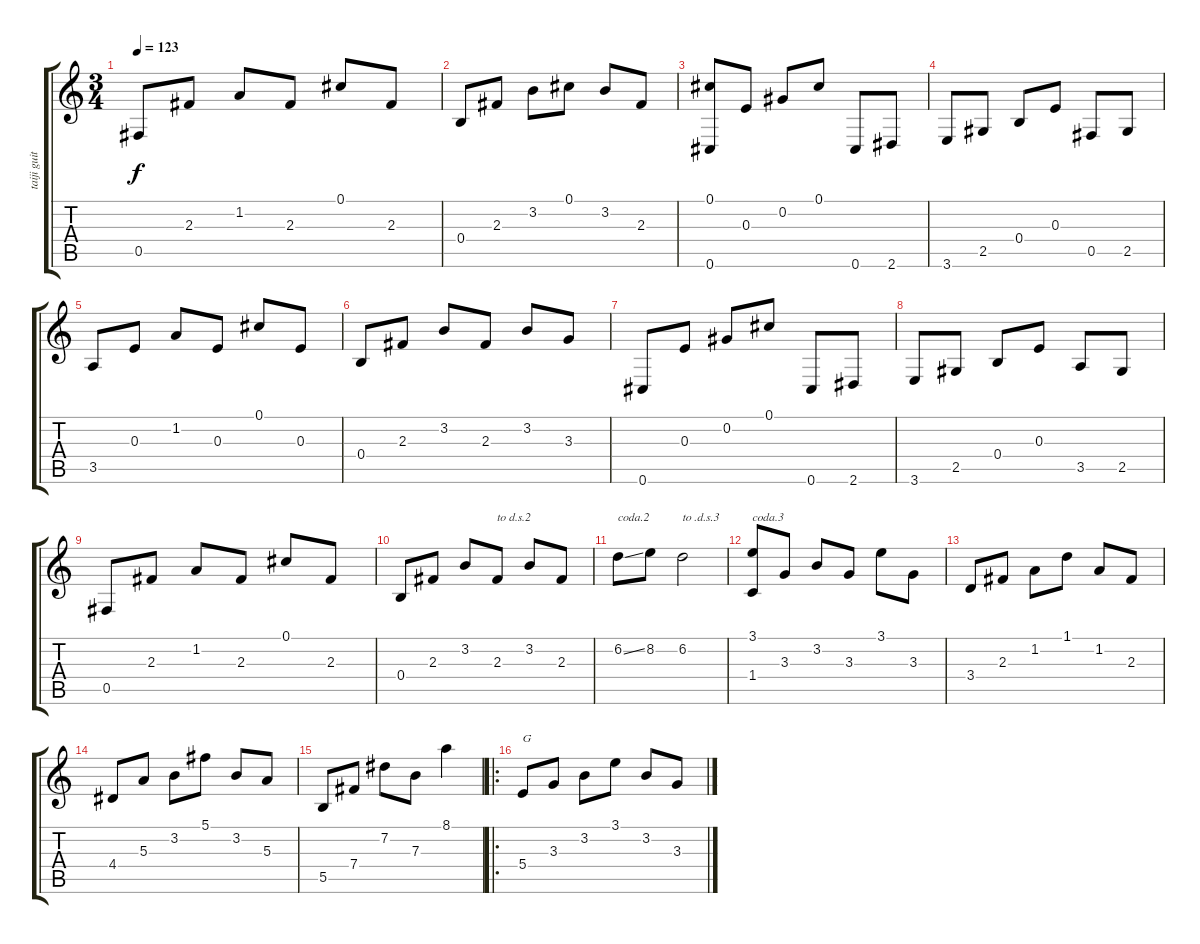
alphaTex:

\track ("taiji guitar" "taiji guit") {instrument acousticguitarnylon}
\staff {score tabs}
\tuning (Db4 Ab3 E3 B2 Gb2 Db2) {hide}
\ts (3 4)
\tempo 123
\clef g2
\ks c
0.5.8{dy f} 2.3.8 1.2.8 2.3.8 0.1.8 2.3.8 |
0.4.8 2.3.8 3.2.8 0.1.8 3.2.8 2.3.8 |
(0.1 0.6).8 0.3.8 0.2.8 0.1.8 0.6.8 2.6.8 |
3.6.8 2.5.8 0.4.8 0.3.8 0.5.8 2.5.8 |
3.5.8 0.3.8 1.2.8 0.3.8 0.1.8 0.3.8 |
0.4.8 2.3.8 3.2.8 2.3.8 3.2.8 3.3.8 |
0.6.8 0.3.8 0.2.8 0.1.8 0.6.8 2.6.8 |
3.6.8 2.5.8 0.4.8 0.3.8 3.5.8 2.5.8 |
0.5.8 2.3.8 1.2.8 2.3.8 0.1.8 2.3.8 |
0.4.8 2.3.8 3.2.8 2.3.8{txt "to d.s.2"} 3.2.8 2.3.8 |
6.2{ss}.8{txt "coda.2"} 8.2.8 6.2.2{txt "to .d.s.3"} |
(3.1 1.4).8{txt "coda.3"} 3.3.8 3.2.8 3.3.8 3.1.8 3.3.8 |
3.4.8 2.3.8 1.2.8 1.1.8 1.2.8 2.3.8 |
4.4.8 5.3.8 3.2.8 5.1.8 3.2.8 5.3.8 |
5.5.8 7.4.8 7.2.8 7.3.8 8.1.4 |
\ro
5.4.8{txt "G"} 3.3.8 3.2.8 3.1.8 3.2.8 3.3.8
